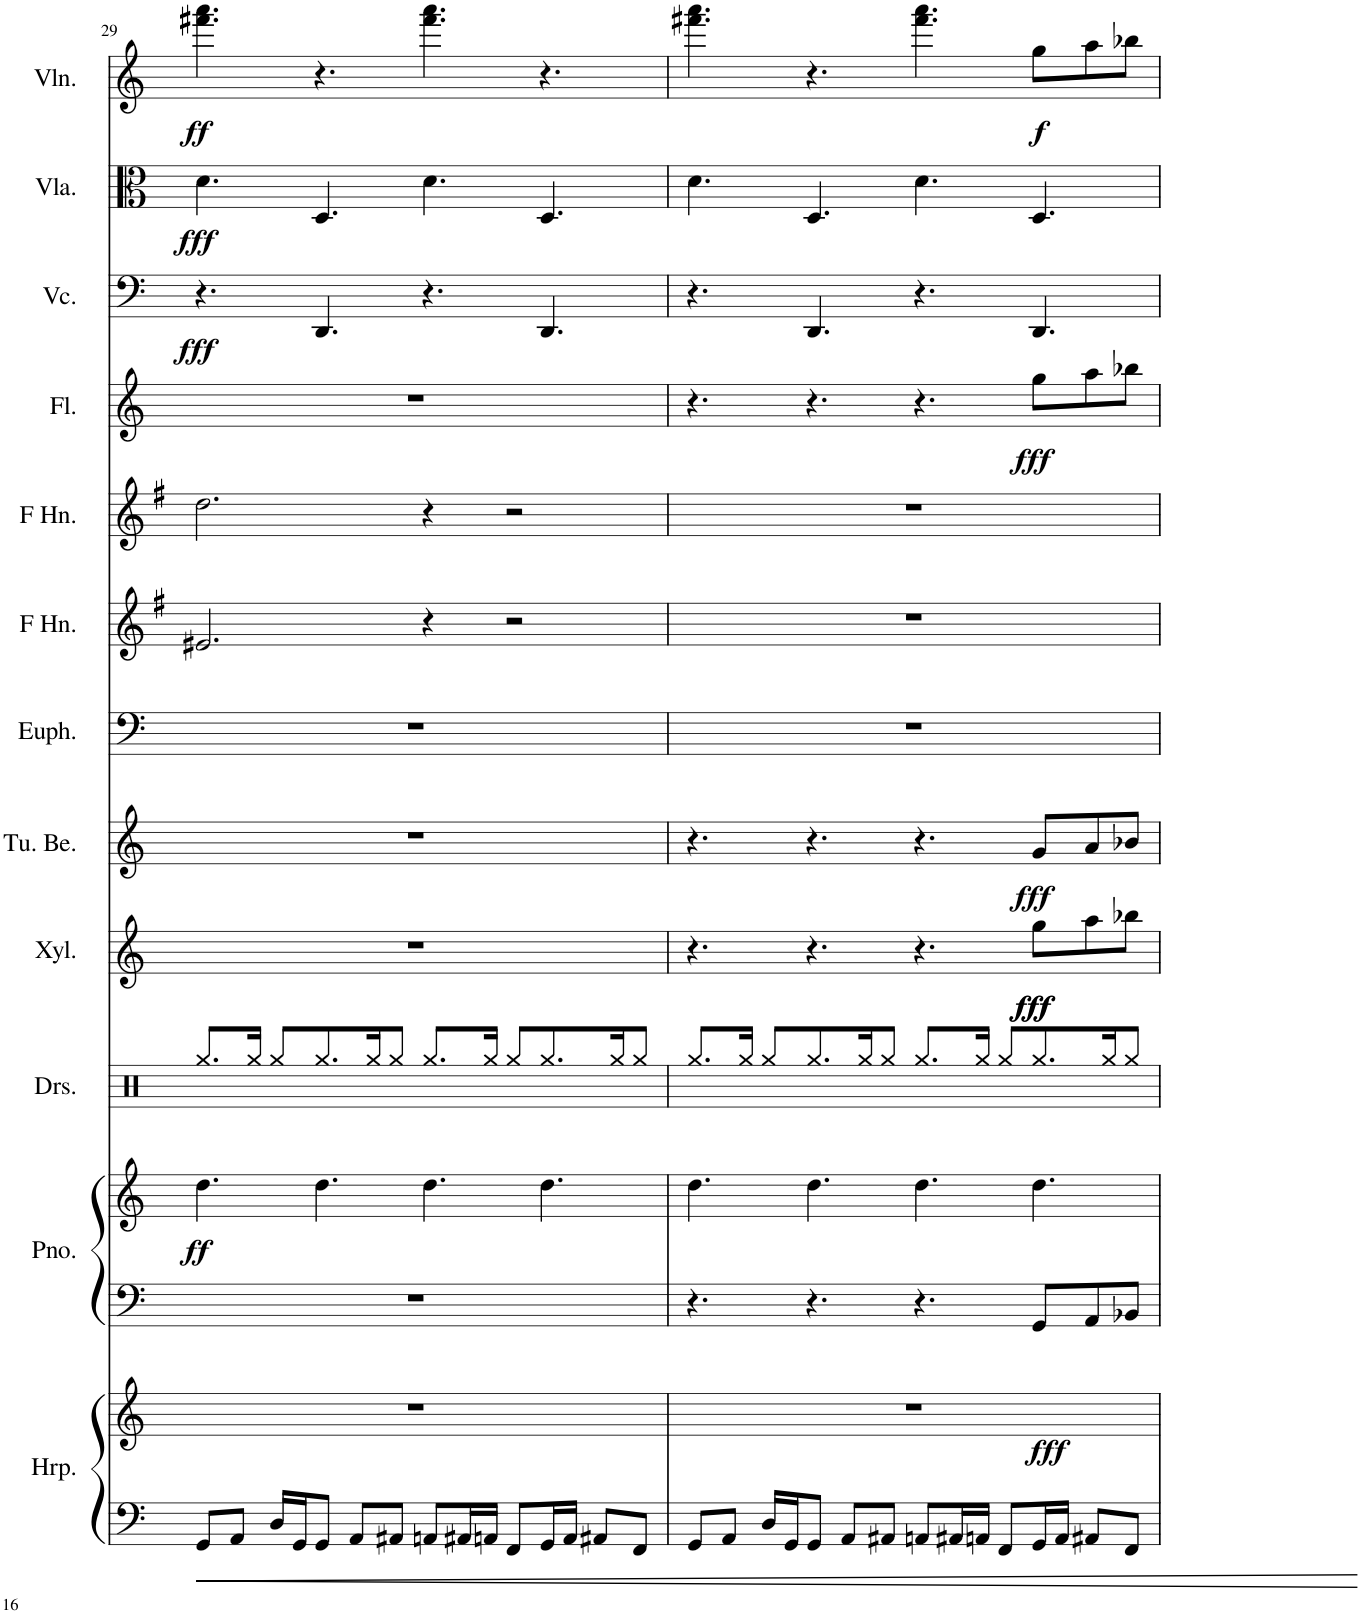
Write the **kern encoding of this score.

**kern	**kern	**dynam	**kern	**kern	**dynam	**kern	**kern	**dynam	**kern	**dynam	**kern	**kern	**kern	**kern	**dynam	**kern	**dynam	**kern	**dynam	**kern	**dynam
*part12	*part12	*part12	*part11	*part11	*part11	*part10	*part9	*part9	*part8	*part8	*part7	*part6	*part5	*part4	*part4	*part3	*part3	*part2	*part2	*part1	*part1
*staff14	*staff13	*staff13/14	*staff12	*staff11	*staff11/12	*staff10	*staff9	*staff9	*staff8	*staff8	*staff7	*staff6	*staff5	*staff4	*staff4	*staff3	*staff3	*staff2	*staff2	*staff1	*staff1
*I"Harp	*	*	*I"Piano	*	*	*I"Drumset	*I"Xylophone	*	*I"Tubular Bells	*	*I"Euphonium	*I"Horn in F	*I"Horn in F	*I"Flute	*	*I"Violoncello	*	*I"Viola	*	*I"Violin	*
*I'Hrp.	*	*	*I'Pno.	*	*	*I'Drs.	*I'Xyl.	*	*I'Tu. Be.	*	*I'Euph.	*	*	*I'Fl.	*	*I'Vc.	*	*I'Vla.	*	*I'Vln.	*
!!LO:PB:g=z
*clefF4	*clefG2	*	*clefF4	*clefG2	*	*clefX	*clefG2	*	*clefG2	*	*clefF4	*clefG2	*clefG2	*clefG2	*	*clefF4	*	*clefC3	*	*clefG2	*
*	*	*	*	*	*	*	*Trd-7c-12	*	*	*	*	*Trd4c7	*Trd4c7	*	*	*	*	*	*	*	*
*k[]	*k[]	*	*k[]	*k[]	*	*k[]	*k[]	*	*k[]	*	*k[]	*k[f#]	*k[f#]	*k[]	*	*k[]	*	*k[]	*	*k[]	*
*M6/4	*M6/4	*	*M6/4	*M6/4	*	*M6/4	*M6/4	*	*M6/4	*	*M6/4	*M6/4	*M6/4	*M6/4	*	*M6/4	*	*M6/4	*	*M6/4	*
=29	=29	=29	=29	=29	=29	=29	=29	=29	=29	=29	=29	=29	=29	=29	=29	=29	=29	=29	=29	=29	=29
!	!	!	!	!	!LO:DY:b	!	!	!	!	!	!	!	!	!	!	!	!LO:DY:b	!	!LO:DY:b	!	!LO:DY:b
8GG/L	1.r	.	1.r	4.dd\	ff	8.Rgg/L	1.r	.	1.r	.	1.r	2.e#X/	2.dd\	1.r	.	4.r	fff	4.d\	fff	4.fff#X\ 4.aaa\	ff
8AA/J	.	.	.	.	.	.	.	.	.	.	.	.	.	.	.	.	.	.	.	.	.
.	.	.	.	.	.	16Rgg/Jk	.	.	.	.	.	.	.	.	.	.	.	.	.	.	.
16D/LL	.	.	.	.	.	8Rgg/L	.	.	.	.	.	.	.	.	.	.	.	.	.	.	.
16GG/J	.	.	.	.	.	.	.	.	.	.	.	.	.	.	.	.	.	.	.	.	.
8GG/J	.	.	.	4.dd\	.	8.Rgg/	.	.	.	.	.	.	.	.	.	4.DD/	.	4.D/	.	4.r	.
8AA/L	.	.	.	.	.	.	.	.	.	.	.	.	.	.	.	.	.	.	.	.	.
.	.	.	.	.	.	16Rgg/K	.	.	.	.	.	.	.	.	.	.	.	.	.	.	.
8AA#X/J	.	.	.	.	.	8Rgg/J	.	.	.	.	.	.	.	.	.	.	.	.	.	.	.
8AAn/L	.	.	.	4.dd\	.	8.Rgg/L	.	.	.	.	.	4r	4r	.	.	4.r	.	4.d\	.	4.fff#\ 4.aaa\	.
16AA#X/L	.	.	.	.	.	.	.	.	.	.	.	.	.	.	.	.	.	.	.	.	.
16AAn/JJ	.	.	.	.	.	16Rgg/Jk	.	.	.	.	.	.	.	.	.	.	.	.	.	.	.
8FF/L	.	.	.	.	.	8Rgg/L	.	.	.	.	.	2r	2r	.	.	.	.	.	.	.	.
16GG/L	.	.	.	4.dd\	.	8.Rgg/	.	.	.	.	.	.	.	.	.	4.DD/	.	4.D/	.	4.r	.
16AA/JJ	.	.	.	.	.	.	.	.	.	.	.	.	.	.	.	.	.	.	.	.	.
8AA#X/L	.	.	.	.	.	.	.	.	.	.	.	.	.	.	.	.	.	.	.	.	.
.	.	.	.	.	.	16Rgg/K	.	.	.	.	.	.	.	.	.	.	.	.	.	.	.
8FF/J	.	.	.	.	.	8Rgg/J	.	.	.	.	.	.	.	.	.	.	.	.	.	.	.
=30	=30	=30	=30	=30	=30	=30	=30	=30	=30	=30	=30	=30	=30	=30	=30	=30	=30	=30	=30	=30	=30
*	*^	*	*	*	*	*	*	*	*	*	*	*	*	*	*	*	*	*	*	*	*
8GG/L	1.r	1ryy	.	4.r	4.dd\	.	8.Rgg/L	4.r	.	4.r	.	1.r	1.r	1.r	4.r	.	4.r	.	4.d\	.	4.fff#X\ 4.aaa\	.
8AA/J	.	.	.	.	.	.	.	.	.	.	.	.	.	.	.	.	.	.	.	.	.	.
.	.	.	.	.	.	.	16Rgg/Jk	.	.	.	.	.	.	.	.	.	.	.	.	.	.	.
16D/LL	.	.	.	.	.	.	8Rgg/L	.	.	.	.	.	.	.	.	.	.	.	.	.	.	.
16GG/J	.	.	.	.	.	.	.	.	.	.	.	.	.	.	.	.	.	.	.	.	.	.
8GG/J	.	.	.	4.r	4.dd\	.	8.Rgg/	4.r	.	4.r	.	.	.	.	4.r	.	4.DD/	.	4.D/	.	4.r	.
8AA/L	.	.	.	.	.	.	.	.	.	.	.	.	.	.	.	.	.	.	.	.	.	.
.	.	.	.	.	.	.	16Rgg/K	.	.	.	.	.	.	.	.	.	.	.	.	.	.	.
8AA#X/J	.	.	.	.	.	.	8Rgg/J	.	.	.	.	.	.	.	.	.	.	.	.	.	.	.
8AAn/L	.	.	.	4.r	4.dd\	.	8.Rgg/L	4.r	.	4.r	.	.	.	.	4.r	.	4.r	.	4.d\	.	4.fff#\ 4.aaa\	.
16AA#X/L	.	.	.	.	.	.	.	.	.	.	.	.	.	.	.	.	.	.	.	.	.	.
16AAn/JJ	.	.	.	.	.	.	16Rgg/Jk	.	.	.	.	.	.	.	.	.	.	.	.	.	.	.
8FF/L	.	8ryy	.	.	.	.	8Rgg/L	.	.	.	.	.	.	.	.	.	.	.	.	.	.	.
!	!	!	!LO:DY:b	!	!	!	!	!	!LO:DY:b	!	!	!	!	!	!	!	!	!	!	!	!	!
!	!	!	!	!	!	!	!	!	!LO:DY:n=1:b	!	!LO:DY:b	!	!	!	!	!LO:DY:b	!	!	!	!	!	!LO:DY:b
16GG/L	.	4.ryy	fff	8GG/L	4.dd\	.	8.Rgg/	8gg\L	fff fff	8g/L	fff	.	.	.	8gg\L	fff	4.DD/	.	4.D/	.	8gg\L	f
16AA/JJ	.	.	.	.	.	.	.	.	.	.	.	.	.	.	.	.	.	.	.	.	.	.
8AA#X/L	.	.	.	8AA/	.	.	.	8aa\	.	8a/	.	.	.	.	8aa\	.	.	.	.	.	8aa\	.
.	.	.	.	.	.	.	16Rgg/K	.	.	.	.	.	.	.	.	.	.	.	.	.	.	.
8FF/J	.	.	.	8BB-X/J	.	.	8Rgg/J	8bb-X\J	.	8b-X/J	.	.	.	.	8bb-X\J	.	.	.	.	.	8bb-X\J	.
*	*v	*v	*	*	*	*	*	*	*	*	*	*	*	*	*	*	*	*	*	*	*	*
=	=	=	=	=	=	=	=	=	=	=	=	=	=	=	=	=	=	=	=	=	=
*-	*-	*-	*-	*-	*-	*-	*-	*-	*-	*-	*-	*-	*-	*-	*-	*-	*-	*-	*-	*-	*-
